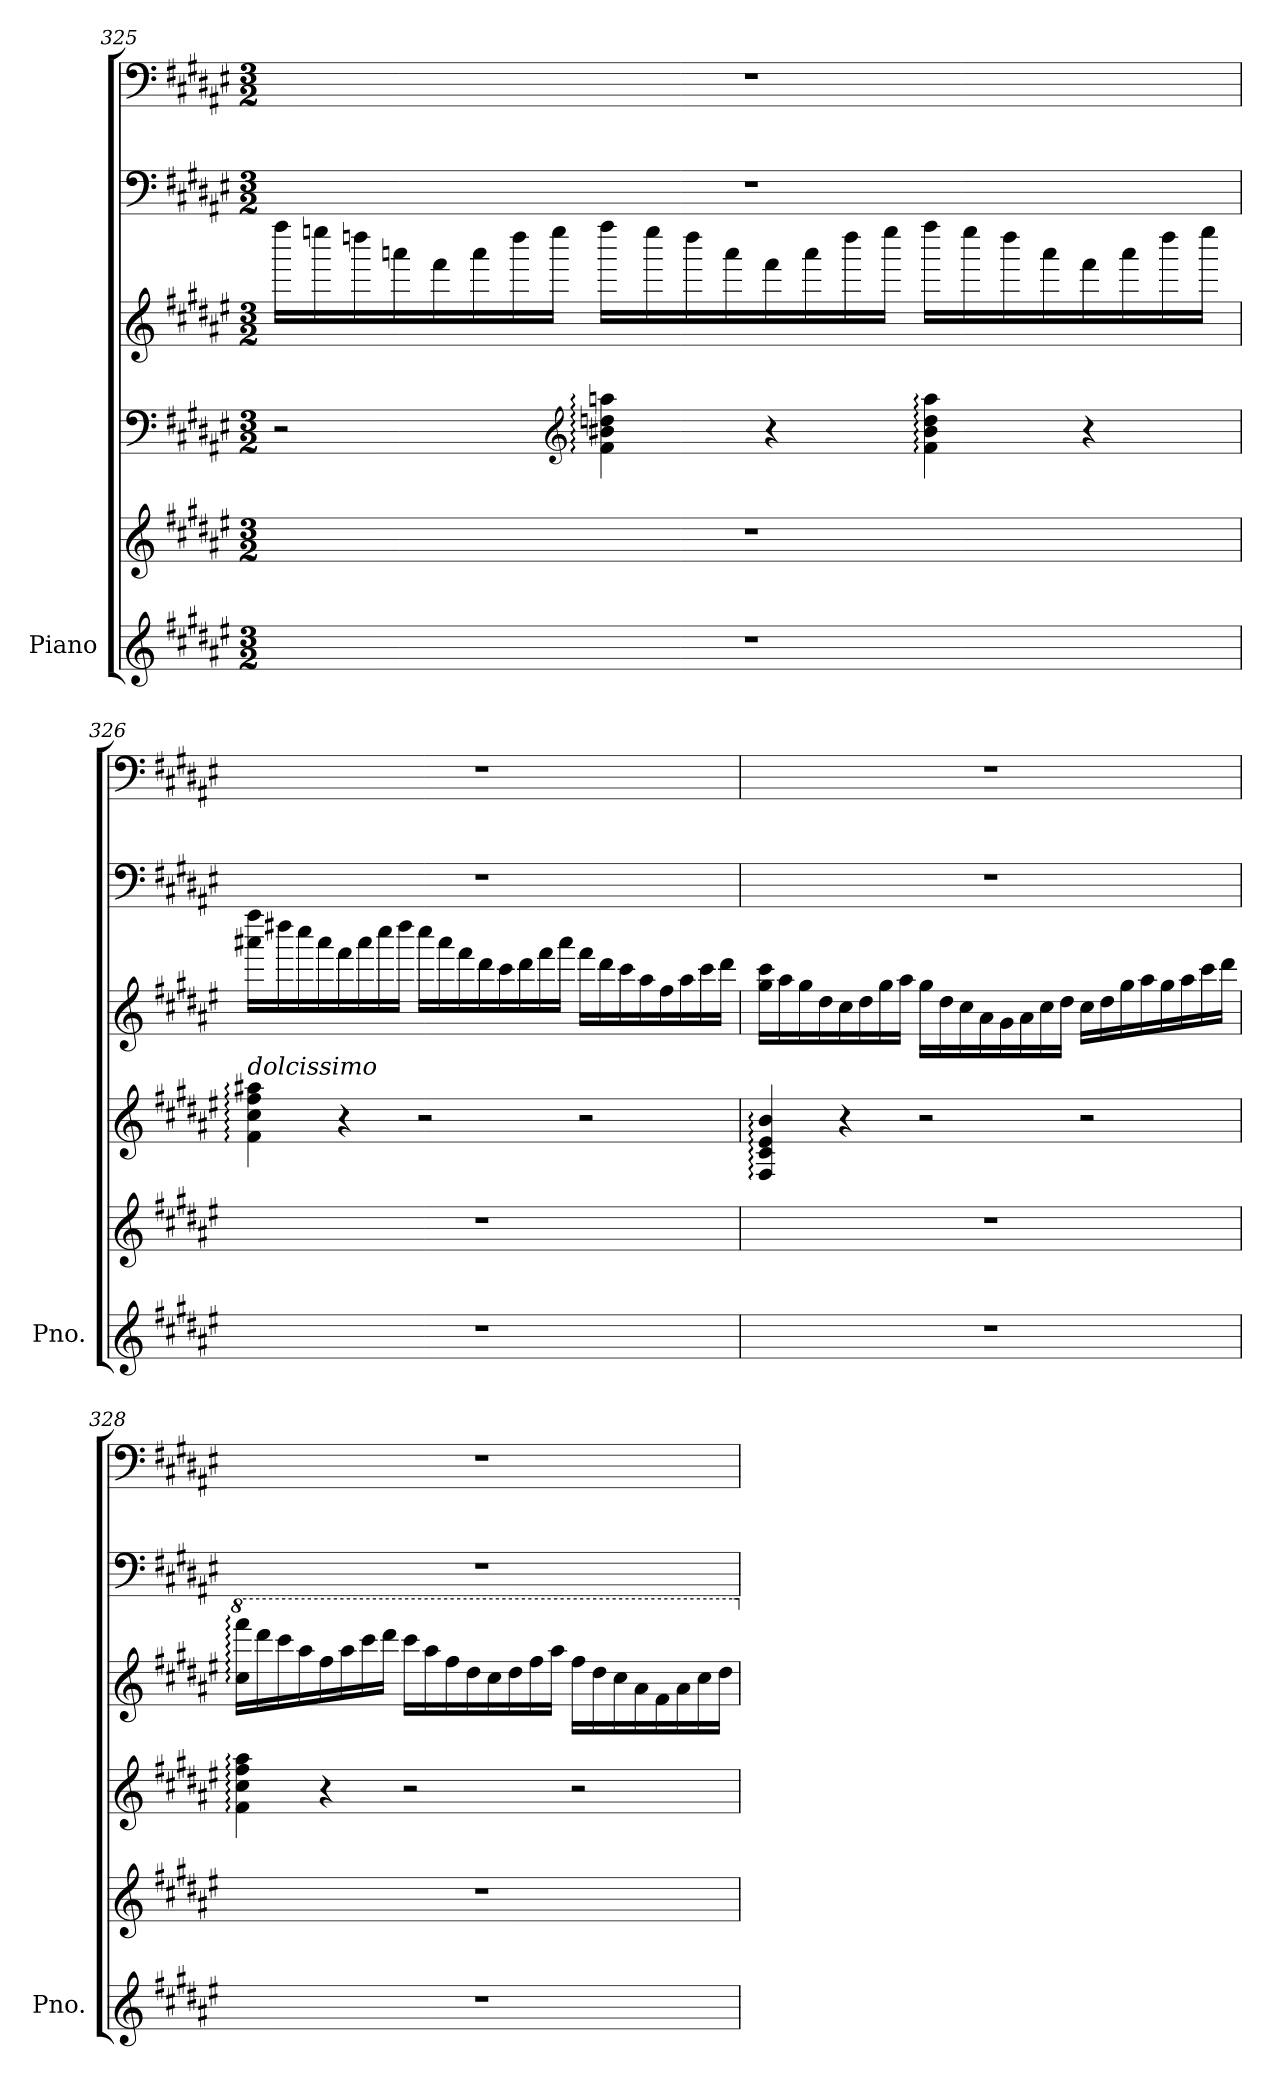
**kern	**kern	**kern	**kern	**kern	**kern
*part1	*part1	*part1	*part1	*part1	*part1
*staff6	*staff5	*staff4	*staff3	*staff2	*staff1
*I"Piano	*	*	*	*	*
*I'Pno.	*	*	*	*	*
!!LO:LB:g=z
*clefG2	*clefG2	*clefF4	*clefG2	*clefF4	*clefF4
*k[f#c#g#d#a#e#]	*k[f#c#g#d#a#e#]	*k[f#c#g#d#a#e#]	*k[f#c#g#d#a#e#]	*k[f#c#g#d#a#e#]	*k[f#c#g#d#a#e#]
*M3/2	*M3/2	*M3/2	*M3/2	*M3/2	*M3/2
=325	=325	=325	=325	=325	=325
1.r	1.r	2r	16ffff#\LL	1.r	1.r
.	.	.	16eeeen\	.	.
.	.	.	16ddddn\	.	.
.	.	.	16aaan\	.	.
.	.	.	16fff#\	.	.
.	.	.	16aaa\	.	.
.	.	.	16dddd\	.	.
.	.	.	16eeee\JJ	.	.
*	*	*clefG2	*	*	*
.	.	4f#\: 4b#X\: 4ddn\: 4aan\:	16ffff#\LL	.	.
.	.	.	16eeee\	.	.
.	.	.	16dddd\	.	.
.	.	.	16aaa\	.	.
.	.	4r	16fff#\	.	.
.	.	.	16aaa\	.	.
.	.	.	16dddd\	.	.
.	.	.	16eeee\JJ	.	.
.	.	4f#\: 4b#\: 4dd\: 4aa\:	16ffff#\LL	.	.
.	.	.	16eeee\	.	.
.	.	.	16dddd\	.	.
.	.	.	16aaa\	.	.
.	.	4r	16fff#\	.	.
.	.	.	16aaa\	.	.
.	.	.	16dddd\	.	.
.	.	.	16eeee\JJ	.	.
=326	=326	=326	=326	=326	=326
!	!	!LO:TX:a:i:t=dolcissimo	!	!	!
1.r	1.r	4f#\: 4cc#\: 4ff#\: 4aa#X\:	16aaa#X\ 16ffff#\LL	1.r	1.r
.	.	.	16dddd#X\	.	.
.	.	.	16cccc#\	.	.
.	.	.	16aaa#\	.	.
.	.	4r	16fff#\	.	.
.	.	.	16aaa#\	.	.
.	.	.	16cccc#\	.	.
.	.	.	16dddd#\JJ	.	.
.	.	2r	16cccc#\LL	.	.
.	.	.	16aaa#\	.	.
.	.	.	16fff#\	.	.
.	.	.	16ddd#\	.	.
.	.	.	16ccc#\	.	.
.	.	.	16ddd#\	.	.
.	.	.	16fff#\	.	.
.	.	.	16aaa#\JJ	.	.
.	.	2r	16fff#\LL	.	.
.	.	.	16ddd#\	.	.
.	.	.	16ccc#\	.	.
.	.	.	16aa#\	.	.
.	.	.	16ff#\	.	.
.	.	.	16aa#\	.	.
.	.	.	16ccc#\	.	.
.	.	.	16ddd#\JJ	.	.
!!LO:LB:g=z
=327	=327	=327	=327	=327	=327
1.r	1.r	4F#/: 4c#/: 4e#/: 4b/:	16gg#\ 16ccc#\LL	1.r	1.r
.	.	.	16aa#\	.	.
.	.	.	16gg#\	.	.
.	.	.	16dd#\	.	.
.	.	4r	16cc#\	.	.
.	.	.	16dd#\	.	.
.	.	.	16gg#\	.	.
.	.	.	16aa#\JJ	.	.
.	.	2r	16gg#\LL	.	.
.	.	.	16dd#\	.	.
.	.	.	16cc#\	.	.
.	.	.	16a#\	.	.
.	.	.	16g#\	.	.
.	.	.	16a#\	.	.
.	.	.	16cc#\	.	.
.	.	.	16dd#\JJ	.	.
.	.	2r	16cc#\LL	.	.
.	.	.	16dd#\	.	.
.	.	.	16gg#\	.	.
.	.	.	16aa#\	.	.
.	.	.	16gg#\	.	.
.	.	.	16aa#\	.	.
.	.	.	16ccc#\	.	.
.	.	.	16ddd#\JJ	.	.
=328	=328	=328	=328	=328	=328
*	*	*	*8va	*	*
1.r	1.r	4f#\: 4cc#\: 4ff#\: 4aa#\:	16ccc#\: 16ffff#\:LL	1.r	1.r
.	.	.	16dddd#\	.	.
.	.	.	16cccc#\	.	.
.	.	.	16aaa#\	.	.
.	.	4r	16fff#\	.	.
.	.	.	16aaa#\	.	.
.	.	.	16cccc#\	.	.
.	.	.	16dddd#\JJ	.	.
.	.	2r	16cccc#\LL	.	.
.	.	.	16aaa#\	.	.
.	.	.	16fff#\	.	.
.	.	.	16ddd#\	.	.
.	.	.	16ccc#\	.	.
.	.	.	16ddd#\	.	.
.	.	.	16fff#\	.	.
.	.	.	16aaa#\JJ	.	.
.	.	2r	16fff#\LL	.	.
.	.	.	16ddd#\	.	.
.	.	.	16ccc#\	.	.
.	.	.	16aa#\	.	.
.	.	.	16ff#\	.	.
.	.	.	16aa#\	.	.
.	.	.	16ccc#\	.	.
.	.	.	16ddd#\JJ	.	.
*	*	*	*X8va	*	*
=	=	=	=	=	=
*-	*-	*-	*-	*-	*-
